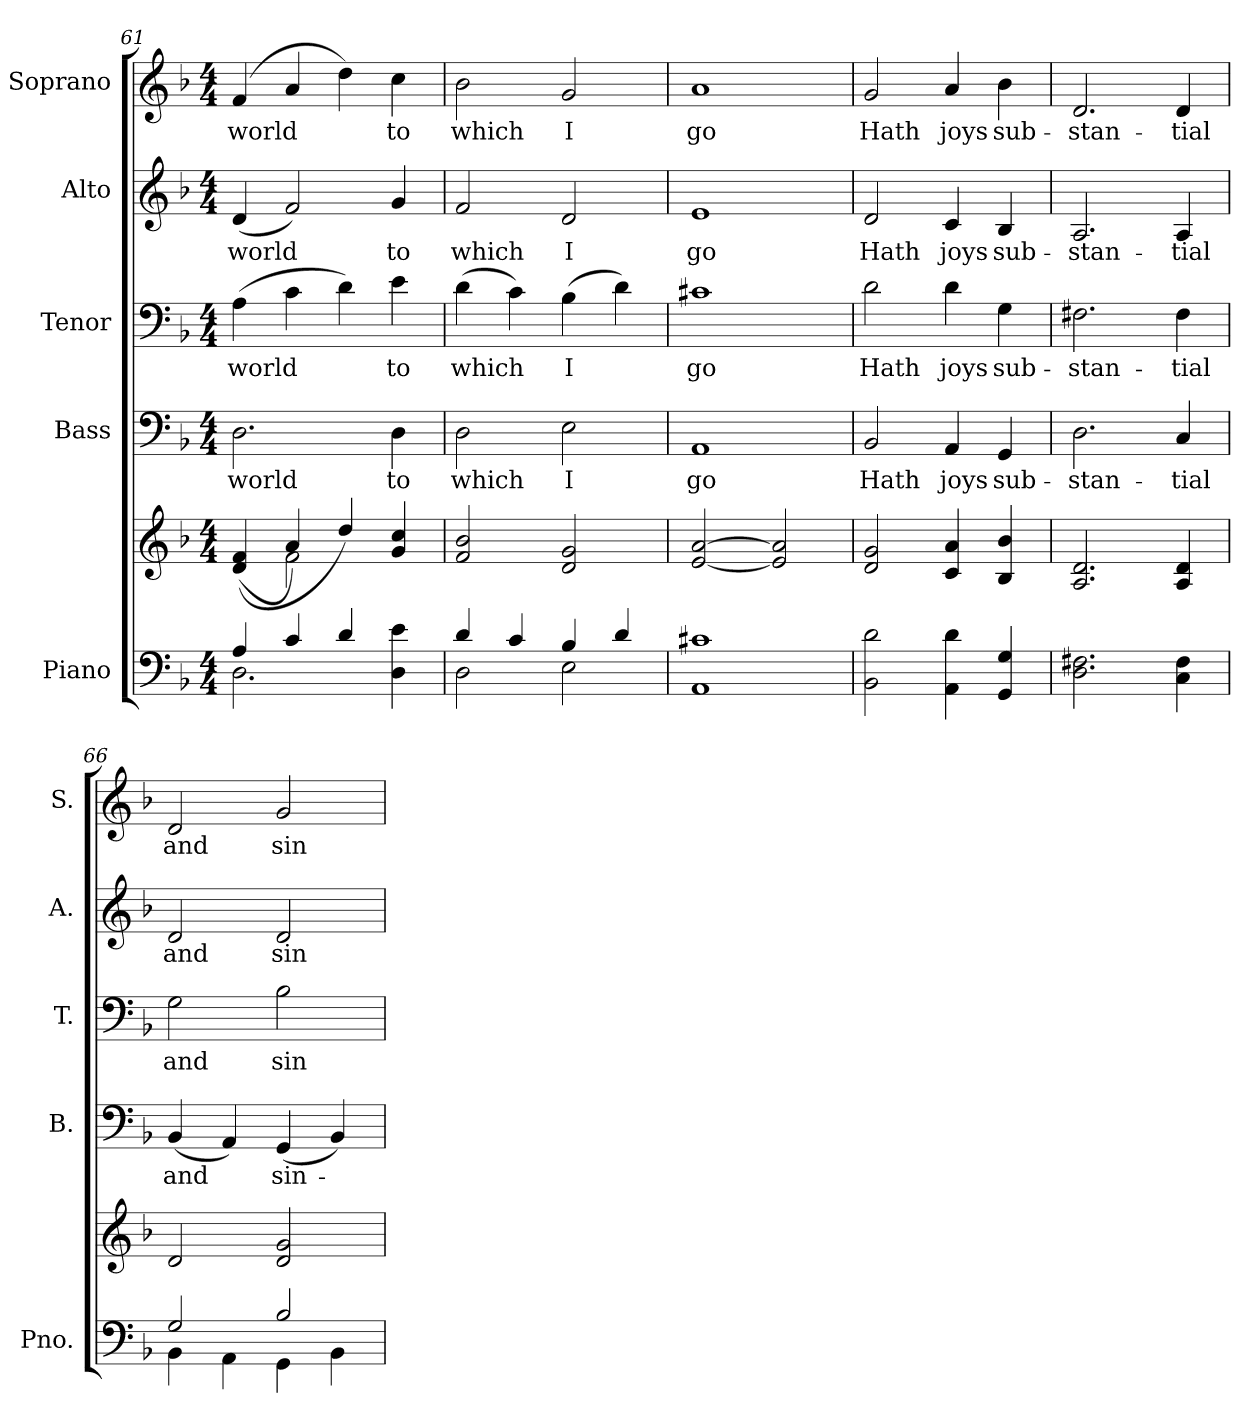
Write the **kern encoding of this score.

**kern	**kern	**kern	**text	**kern	**text	**kern	**text	**kern	**text
*part5	*part5	*part4	*part4	*part3	*part3	*part2	*part2	*part1	*part1
*staff6	*staff5	*staff4	*staff4	*staff3	*staff3	*staff2	*staff2	*staff1	*staff1
*I"Piano	*	*I"Bass	*	*I"Tenor	*	*I"Alto	*	*I"Soprano	*
*I'Pno.	*	*I'B.	*	*I'T.	*	*I'A.	*	*I'S.	*
*clefF4	*clefG2	*clefF4	*	*clefF4	*	*clefG2	*	*clefG2	*
*k[b-]	*k[b-]	*k[b-]	*	*k[b-]	*	*k[b-]	*	*k[b-]	*
*d:	*d:	*d:	*	*d:	*	*d:	*	*d:	*
*M4/4	*M4/4	*M4/4	*	*M4/4	*	*M4/4	*	*M4/4	*
=61	=61	=61	=61	=61	=61	=61	=61	=61	=61
*^	*^	*	*	*	*	*	*	*	*
!	!	!	!	!	!LO:LY:b:color=#000000	!	!	!	!	!	!
!	!	!	!	!	!	!	!LO:LY:b:color=#000000	!	!	!	!
!	!	!	!	!	!	!	!	!	!LO:LY:b:color=#000000	!	!
!	!	!	!	!	!	!	!	!	!	!	!LO:LY:b:color=#000000
4Ai/	2.Di\	((4di/ 4fi	4ryy	2.Di\	world	(4Ai\	world	(4di/	world	(4fi/	world
4ci/	.	4ai/)	2fi\	.	.	4ci\	.	2fi/)	.	4ai/	.
4di/	.	4ddi/)	.	.	.	4di\)	.	.	.	4ddi\)	.
!	!	!	!	!	!LO:LY:b:color=#000000	!	!	!	!	!	!
!	!	!	!	!	!	!	!LO:LY:b:color=#000000	!	!	!	!
!	!	!	!	!	!	!	!	!	!LO:LY:b:color=#000000	!	!
!	!	!	!	!	!	!	!	!	!	!	!LO:LY:b:color=#000000
4Di\ 4ei	4ryy	4gi/ 4cci	4ryy	4Di\	to	4ei\	to	4gi/	to	4cci\	to
*	*	*v	*v	*	*	*	*	*	*	*	*
=62	=62	=62	=62	=62	=62	=62	=62	=62	=62	=62
*	*	*^	*	*	*	*	*	*	*	*
!	!	!	!	!	!LO:LY:b:color=#000000	!	!	!	!	!	!
*	*	*v	*v	*	*	*	*	*	*	*	*
*	*	*^	*	*	*	*	*	*	*	*
!	!	!	!	!	!	!	!LO:LY:b:color=#000000	!	!	!	!
*	*	*v	*v	*	*	*	*	*	*	*	*
*	*	*^	*	*	*	*	*	*	*	*
!	!	!	!	!	!	!	!	!	!LO:LY:b:color=#000000	!	!
*	*	*v	*v	*	*	*	*	*	*	*	*
*	*	*^	*	*	*	*	*	*	*	*
!	!	!	!	!	!	!	!	!	!	!	!LO:LY:b:color=#000000
*	*	*v	*v	*	*	*	*	*	*	*	*
4di/	2Di\	2fi/ 2b-i	2Di\	which	(4di\	which	2fi/	which	2b-i\	which
4ci/	.	.	.	.	4ci\)	.	.	.	.	.
!	!	!	!	!LO:LY:b:color=#000000	!	!	!	!	!	!
!	!	!	!	!	!	!LO:LY:b:color=#000000	!	!	!	!
!	!	!	!	!	!	!	!	!LO:LY:b:color=#000000	!	!
!	!	!	!	!	!	!	!	!	!	!LO:LY:b:color=#000000
4B-i/	2Ei\	2di/ 2gi	2Ei\	I	(4B-i\	I	2di/	I	2gi/	I
4di/	.	.	.	.	4di\)	.	.	.	.	.
*v	*v	*	*	*	*	*	*	*	*	*
!!LO:PB:g=z
=63	=63	=63	=63	=63	=63	=63	=63	=63	=63
!	!	!	!LO:LY:b:color=#000000	!	!	!	!	!	!
!	!	!	!	!	!LO:LY:b:color=#000000	!	!	!	!
!	!	!	!	!	!	!	!LO:LY:b:color=#000000	!	!
!	!	!	!	!	!	!	!	!	!LO:LY:b:color=#000000
1AAi 1c#Xi	[<2ei/ [>2ai	1AAi	go	1c#Xi	go	1ei	go	1ai	go
.	2ei/] 2ai]	.	.	.	.	.	.	.	.
=64	=64	=64	=64	=64	=64	=64	=64	=64	=64
!	!	!	!LO:LY:b:color=#000000	!	!	!	!	!	!
!	!	!	!	!	!LO:LY:b:color=#000000	!	!	!	!
!	!	!	!	!	!	!	!LO:LY:b:color=#000000	!	!
!	!	!	!	!	!	!	!	!	!LO:LY:b:color=#000000
2BB-i\ 2di	2di/ 2gi	2BB-i/	Hath	2di\	Hath	2di/	Hath	2gi/	Hath
!	!	!	!LO:LY:b:color=#000000	!	!	!	!	!	!
!	!	!	!	!	!LO:LY:b:color=#000000	!	!	!	!
!	!	!	!	!	!	!	!LO:LY:b:color=#000000	!	!
!	!	!	!	!	!	!	!	!	!LO:LY:b:color=#000000
4AAi\ 4di	4ci/ 4ai	4AAi/	joys	4di\	joys	4ci/	joys	4ai/	joys
!	!	!	!LO:LY:b:color=#000000	!	!	!	!	!	!
!	!	!	!	!	!LO:LY:b:color=#000000	!	!	!	!
!	!	!	!	!	!	!	!LO:LY:b:color=#000000	!	!
!	!	!	!	!	!	!	!	!	!LO:LY:b:color=#000000
4GGi/ 4Gi	4B-i/ 4b-i	4GGi/	sub-	4Gi\	sub-	4B-i/	sub-	4b-i\	sub-
=65	=65	=65	=65	=65	=65	=65	=65	=65	=65
!	!	!	!LO:LY:b:color=#000000	!	!	!	!	!	!
!	!	!	!	!	!LO:LY:b:color=#000000	!	!	!	!
!	!	!	!	!	!	!	!LO:LY:b:color=#000000	!	!
!	!	!	!	!	!	!	!	!	!LO:LY:b:color=#000000
2.Di\ 2.F#Xi	2.Ai/ 2.di	2.Di\	-stan-	2.F#Xi\	-stan-	2.Ai/	-stan-	2.di/	-stan-
!	!	!	!LO:LY:b:color=#000000	!	!	!	!	!	!
!	!	!	!	!	!LO:LY:b:color=#000000	!	!	!	!
!	!	!	!	!	!	!	!LO:LY:b:color=#000000	!	!
!	!	!	!	!	!	!	!	!	!LO:LY:b:color=#000000
4Ci\ 4F#i	4Ai/ 4di	4Ci/	-tial	4F#i\	-tial	4Ai/	-tial	4di/	-tial
=66	=66	=66	=66	=66	=66	=66	=66	=66	=66
*^	*	*	*	*	*	*	*	*	*
!	!	!	!	!LO:LY:b:color=#000000	!	!	!	!	!	!
!	!	!	!	!	!	!LO:LY:b:color=#000000	!	!	!	!
!	!	!	!	!	!	!	!	!LO:LY:b:color=#000000	!	!
!	!	!	!	!	!	!	!	!	!	!LO:LY:b:color=#000000
2Gi/	4BB-i\	2di/	(4BB-i/	and	2Gi\	and	2di/	and	2di/	and
.	4AAi\	.	4AAi/)	.	.	.	.	.	.	.
!	!	!	!	!LO:LY:b:color=#000000	!	!	!	!	!	!
!	!	!	!	!	!	!LO:LY:b:color=#000000	!	!	!	!
!	!	!	!	!	!	!	!	!LO:LY:b:color=#000000	!	!
!	!	!	!	!	!	!	!	!	!	!LO:LY:b:color=#000000
2B-i/	4GGi\	2di/ 2gi	(4GGi/	sin-	2B-i\	sin-	2di/	sin-	2gi/	sin-
.	4BB-i\	.	4BB-i/)	.	.	.	.	.	.	.
*v	*v	*	*	*	*	*	*	*	*	*
=	=	=	=	=	=	=	=	=	=
*-	*-	*-	*-	*-	*-	*-	*-	*-	*-
